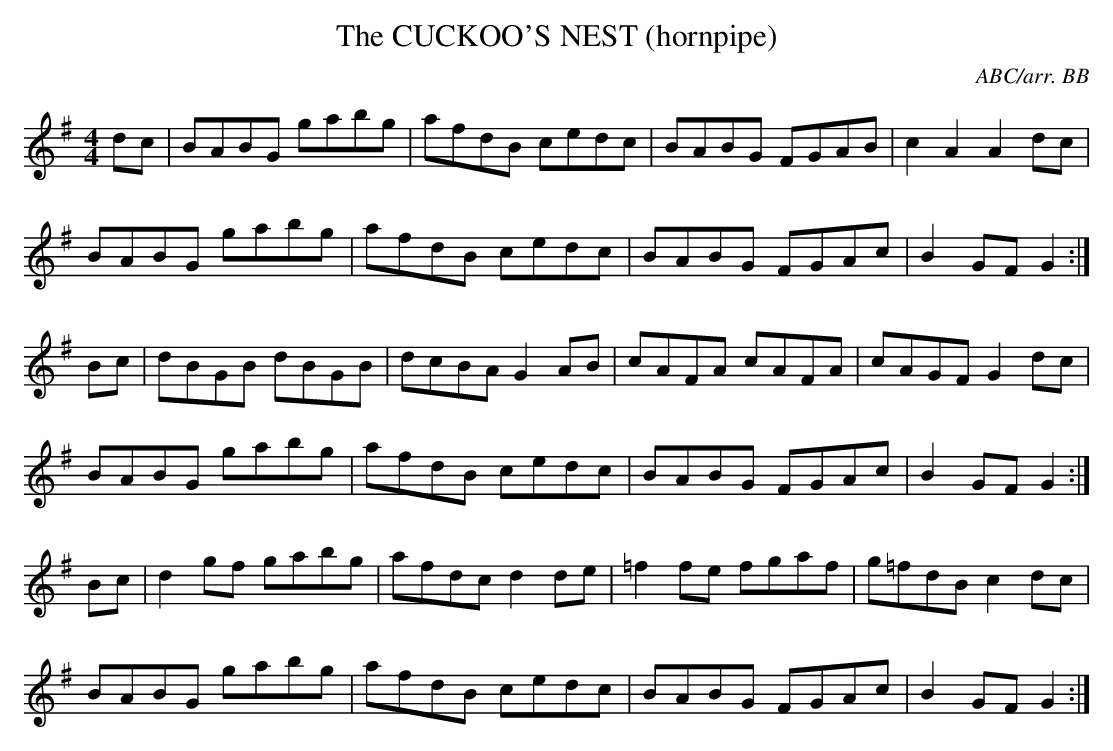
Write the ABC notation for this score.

X:1
T:CUCKOO'S NEST (hornpipe), The
C:ABC/arr. BB
part.
L:1/8
M:4/4
K:G
dc|BABG gabg|afdB cedc|BABG FGAB|c2A2 A2dc|
BABG gabg|afdB cedc|BABG FGAc|B2GF G2:|
Bc|dBGB dBGB|dcBA G2AB|cAFA cAFA|cAGF G2dc|
BABG gabg|afdB cedc|BABG FGAc|B2GF G2:|
Bc|d2gf gabg|afdc d2de|=f2 fe fgaf|g=fdB c2dc|
BABG gabg|afdB cedc|BABG FGAc|B2GF G2:|
